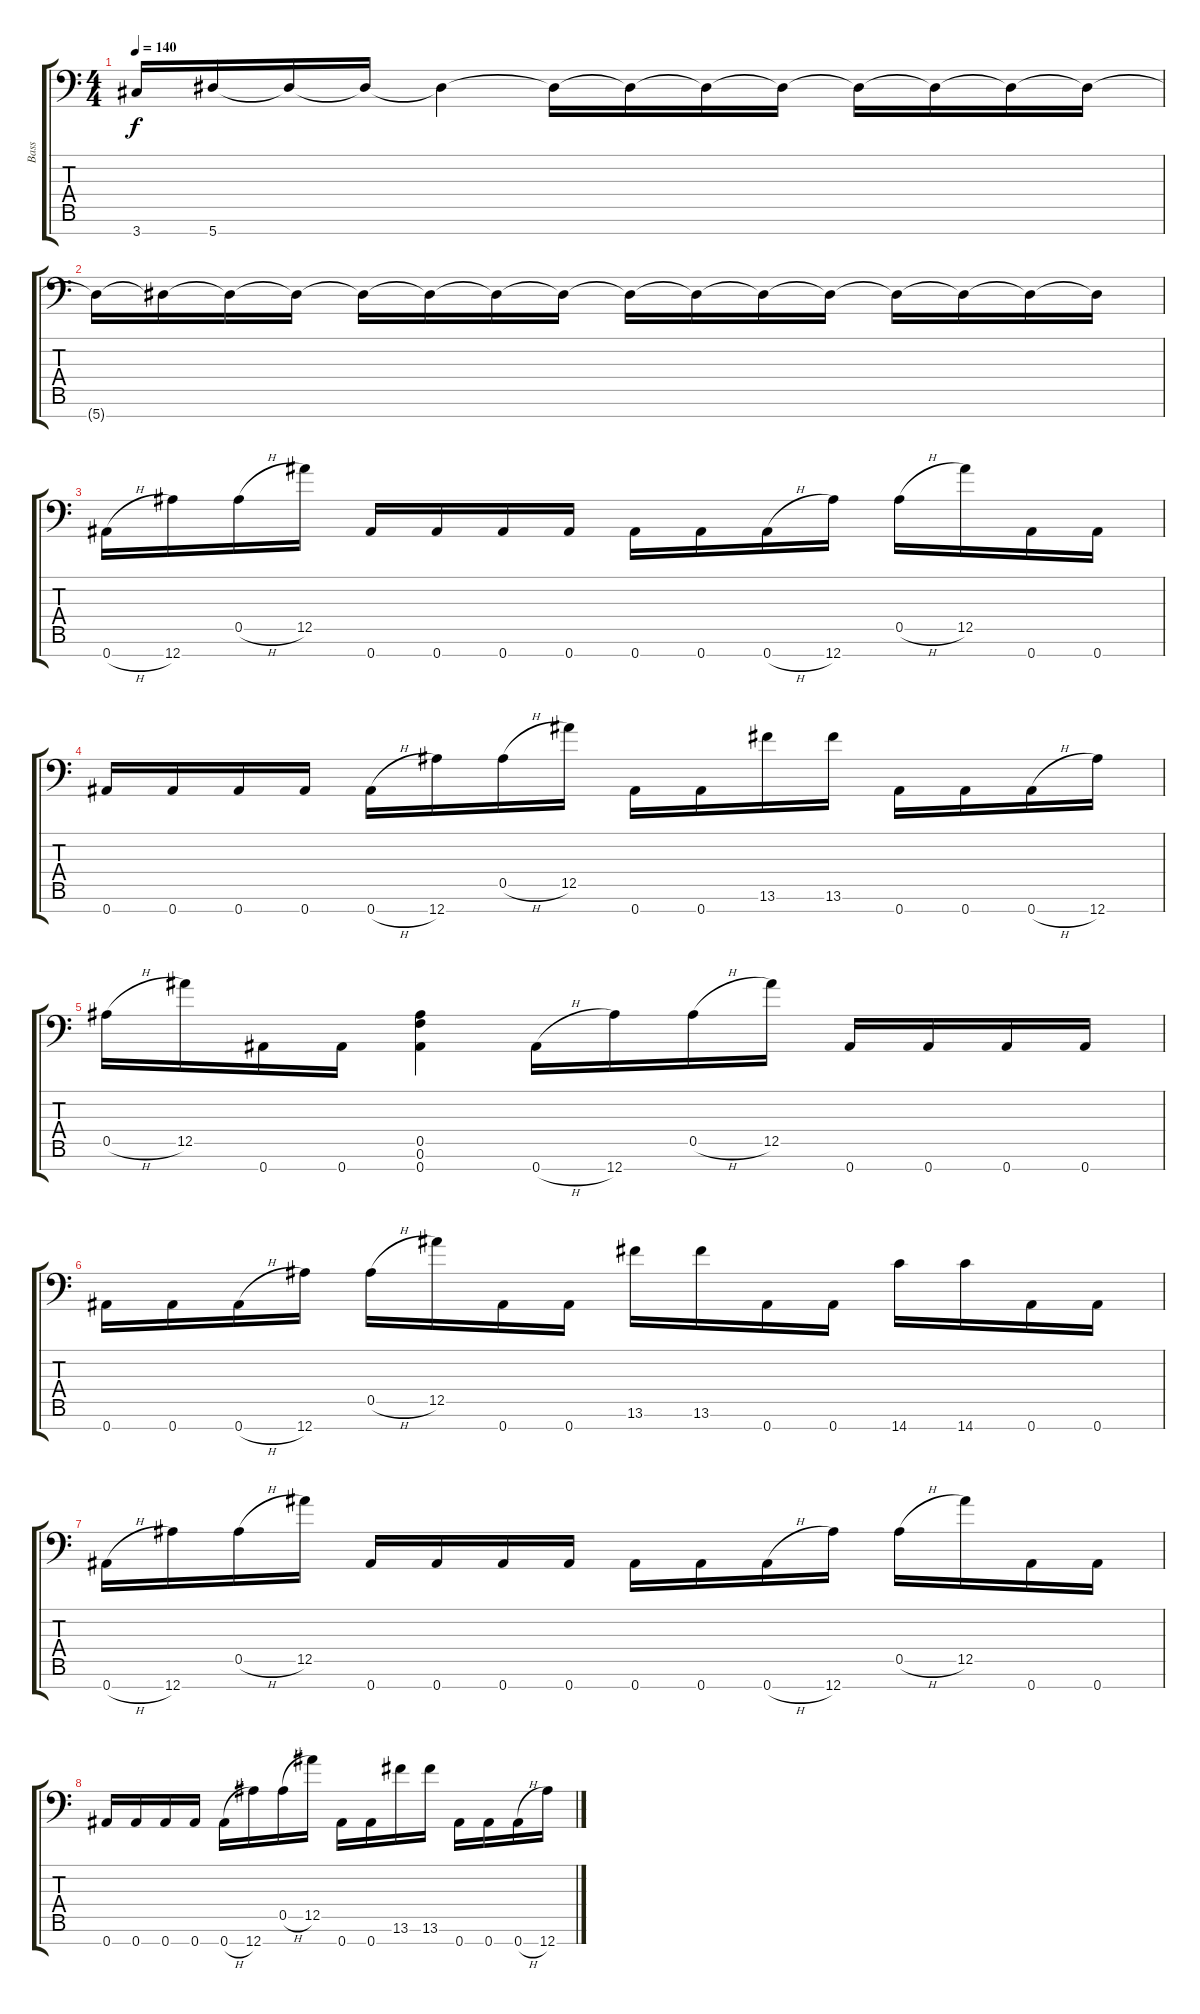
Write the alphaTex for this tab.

\track ("Bass" "Bass") {instrument electricbassfinger}
\staff {score tabs}
\tuning (Eb4 Bb3 Gb3 Eb3 Bb2 F2 Bb1) {hide}
\ts (4 4)
\tempo 140
\clef f4
\ks c
3.7{t}.16{dy f} 5.7.16 5.7{t}.16 5.7{t}.16 5.7{t}.4 5.7{t}.16 5.7{t}.16 5.7{t}.16 5.7{t}.16 5.7{t}.16 5.7{t}.16 5.7{t}.16 5.7{t}.16 |
5.7{t}.16 5.7{t}.16 5.7{t}.16 5.7{t}.16 5.7{t}.16 5.7{t}.16 5.7{t}.16 5.7{t}.16 5.7{t}.16 5.7{t}.16 5.7{t}.16 5.7{t}.16 5.7{t}.16 5.7{t}.16 5.7{t}.16 5.7{t}.16 |
0.7{h}.16 12.7.16 0.5{h}.16 12.5.16 0.7.16 0.7.16 0.7.16 0.7.16 0.7.16 0.7.16 0.7{h}.16 12.7.16 0.5{h}.16 12.5.16 0.7.16 0.7.16 |
0.7.16 0.7.16 0.7.16 0.7.16 0.7{h}.16 12.7.16 0.5{h}.16 12.5.16 0.7.16 0.7.16 13.6.16 13.6.16 0.7.16 0.7.16 0.7{h}.16 12.7.16 |
0.5{h}.16 12.5.16 0.7.16 0.7.16 (0.5 0.6 0.7).4 0.7{h}.16 12.7.16 0.5{h}.16 12.5.16 0.7.16 0.7.16 0.7.16 0.7.16 |
0.7.16 0.7.16 0.7{h}.16 12.7.16 0.5{h}.16 12.5.16 0.7.16 0.7.16 13.6.16 13.6.16 0.7.16 0.7.16 14.7.16 14.7.16 0.7.16 0.7.16 |
0.7{h}.16 12.7.16 0.5{h}.16 12.5.16 0.7.16 0.7.16 0.7.16 0.7.16 0.7.16 0.7.16 0.7{h}.16 12.7.16 0.5{h}.16 12.5.16 0.7.16 0.7.16 |
0.7.16 0.7.16 0.7.16 0.7.16 0.7{h}.16 12.7.16 0.5{h}.16 12.5.16 0.7.16 0.7.16 13.6.16 13.6.16 0.7.16 0.7.16 0.7{h}.16 12.7.16
